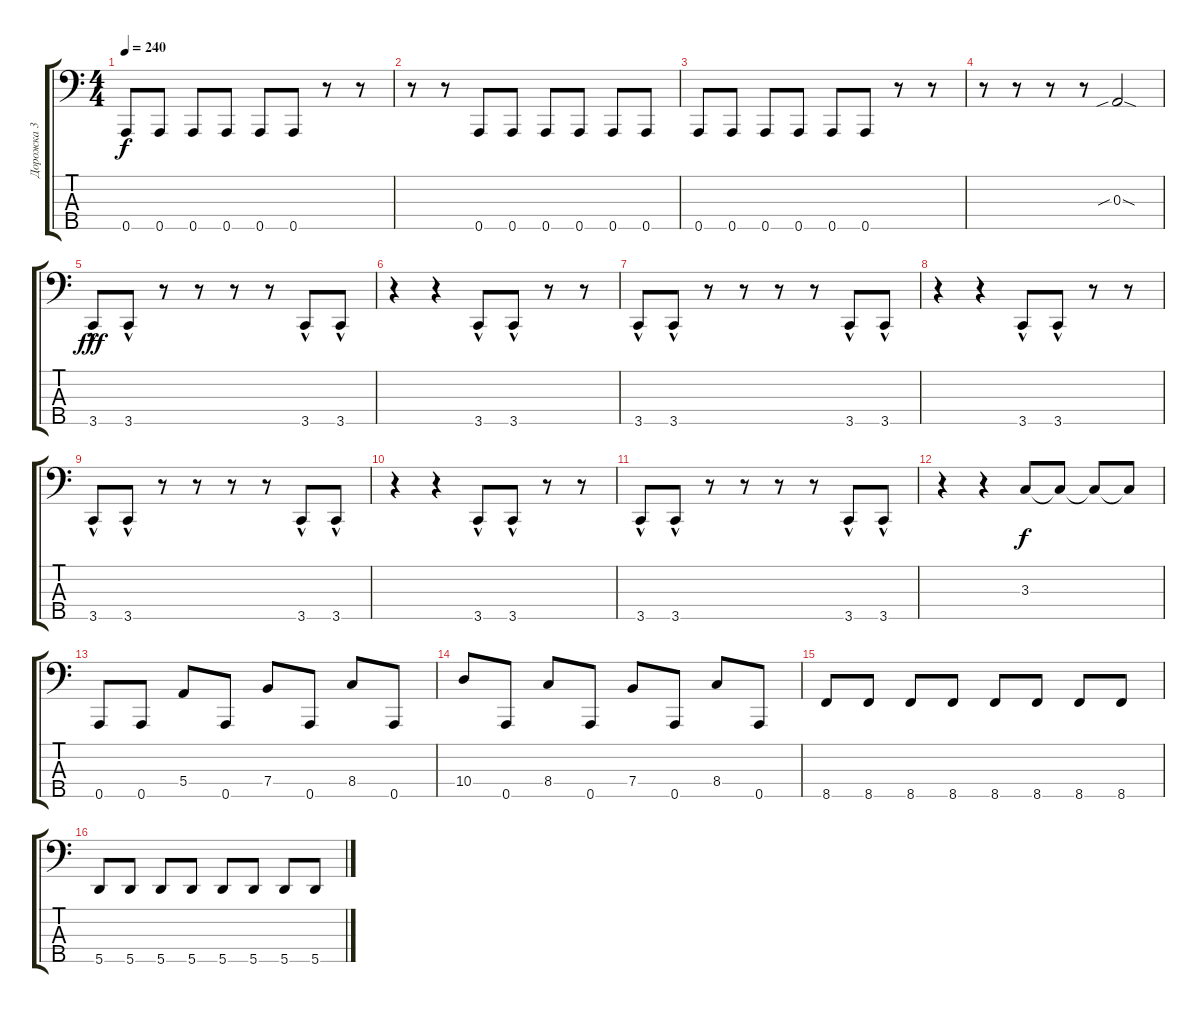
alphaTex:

\track ("Дорожка 3" "Дорожка 3") {instrument electricbasspick}
\staff {score tabs}
\tuning (G2 D2 A1 E1 A0) {hide}
\ts (4 4)
\tempo 240
\clef f4
\ks c
0.5.8{dy f} 0.5.8 0.5.8 0.5.8 0.5.8 0.5.8 r.8 r.8 |
r.8 r.8 0.5.8 0.5.8 0.5.8 0.5.8 0.5.8 0.5.8 |
0.5.8 0.5.8 0.5.8 0.5.8 0.5.8 0.5.8 r.8 r.8 |
r.8 r.8 r.8 r.8 0.3{sib sod}.2 |
3.5{hac}.8{dy fff} 3.5{hac}.8 r.8 r.8 r.8 r.8 3.5{hac}.8 3.5{hac}.8 |
r.4 r.4 3.5{hac}.8 3.5{hac}.8 r.8 r.8 |
3.5{hac}.8 3.5{hac}.8 r.8 r.8 r.8 r.8 3.5{hac}.8 3.5{hac}.8 |
r.4 r.4 3.5{hac}.8 3.5{hac}.8 r.8 r.8 |
3.5{hac}.8 3.5{hac}.8 r.8 r.8 r.8 r.8 3.5{hac}.8 3.5{hac}.8 |
r.4 r.4 3.5{hac}.8 3.5{hac}.8 r.8 r.8 |
3.5{hac}.8 3.5{hac}.8 r.8 r.8 r.8 r.8 3.5{hac}.8 3.5{hac}.8 |
r.4 r.4 3.3.8{dy f} 3.3{t}.8 3.3{t}.8 3.3{t}.8 |
0.5.8 0.5.8 5.4.8 0.5.8 7.4.8 0.5.8 8.4.8 0.5.8 |
10.4.8 0.5.8 8.4.8 0.5.8 7.4.8 0.5.8 8.4.8 0.5.8 |
8.5.8 8.5.8 8.5.8 8.5.8 8.5.8 8.5.8 8.5.8 8.5.8 |
5.5.8 5.5.8 5.5.8 5.5.8 5.5.8 5.5.8 5.5.8 5.5.8
